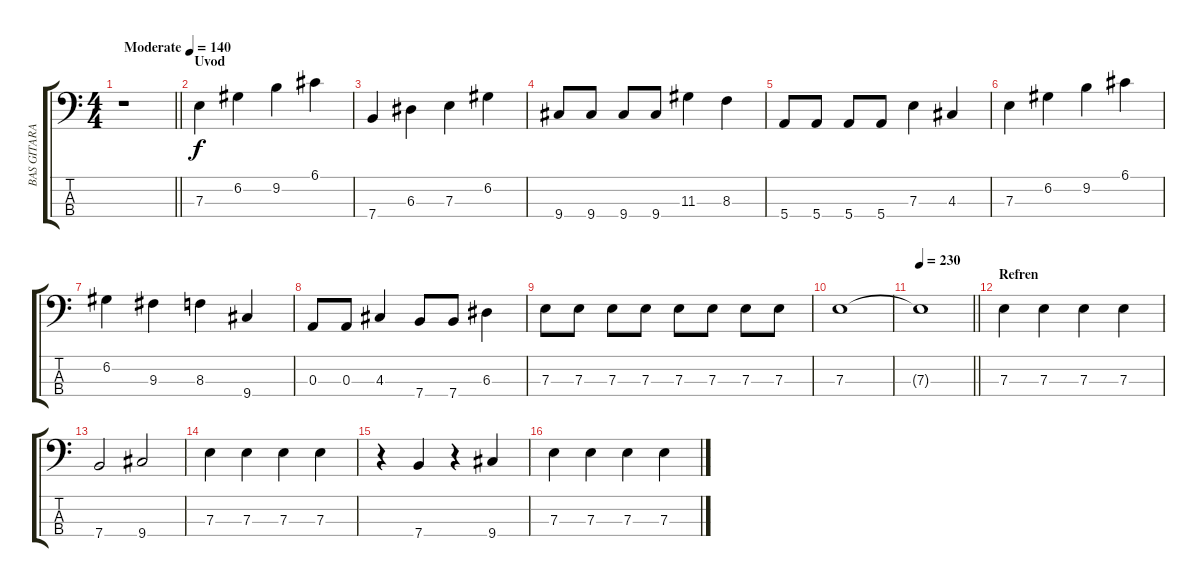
\track ("BAS GITARA" "BAS GITARA") {instrument electricbasspick}
\staff {score tabs}
\tuning (G2 D2 A1 E1) {hide}
\ts (4 4)
\tempo (140 "Moderate")
\clef f4
\barLineRight lightlight
\ks c
r.1{dy f instrument electricbasspick} |
\section ("" "Uvod")
7.3.4 6.2.4 9.2.4 6.1.4 |
7.4.4 6.3.4 7.3.4 6.2.4 |
9.4.8 9.4.8 9.4.8 9.4.8 11.3.4 8.3.4 |
5.4.8 5.4.8 5.4.8 5.4.8 7.3.4 4.3.4 |
7.3.4 6.2.4 9.2.4 6.1.4 |
6.2.4 9.3.4 8.3.4 9.4.4 |
0.3.8 0.3.8 4.3.4 7.4.8 7.4.8 6.3.4 |
7.3.8 7.3.8 7.3.8 7.3.8 7.3.8 7.3.8 7.3.8 7.3.8 |
7.3.1 |
\tempo 230
\barLineRight lightlight
7.3{t}.1 |
\section ("" "Refren")
7.3.4 7.3.4 7.3.4 7.3.4 |
7.4.2 9.4.2 |
7.3.4 7.3.4 7.3.4 7.3.4 |
r.4 7.4.4 r.4 9.4.4 |
7.3.4 7.3.4 7.3.4 7.3.4
